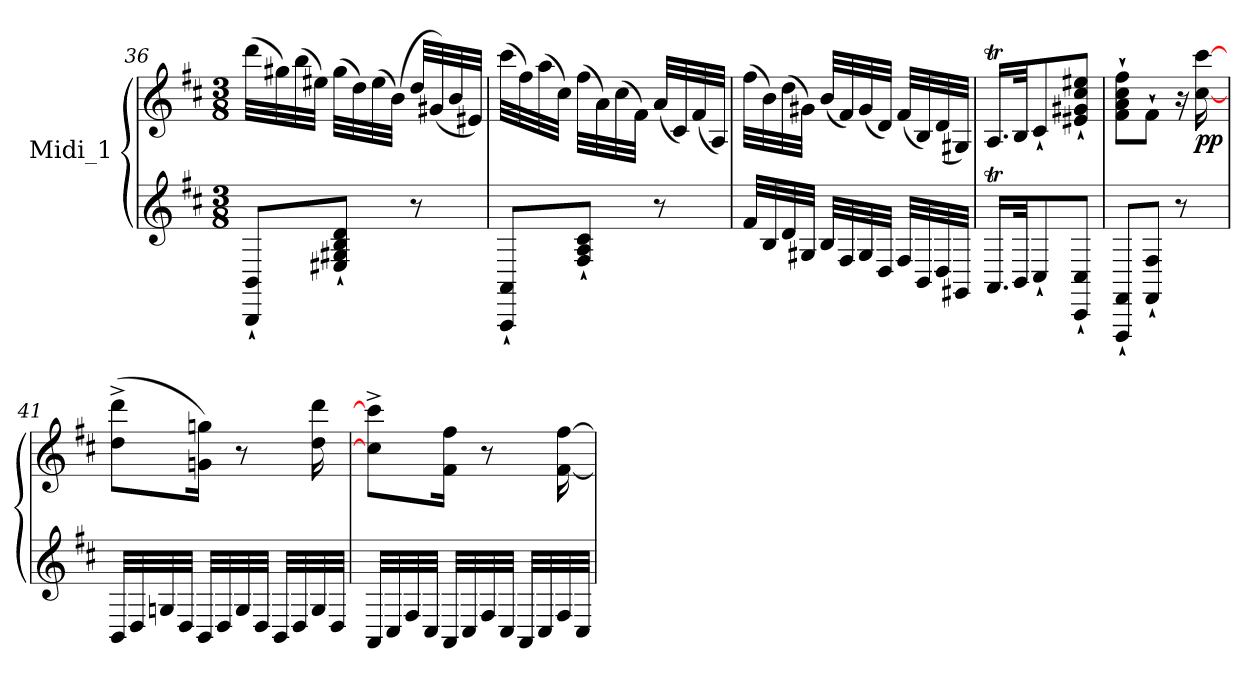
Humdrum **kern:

**kern	**kern	**dynam
*part1	*part1	*part1
*staff2	*staff1	*staff1/2
*I"Midi_1	*	*
!!LO:LB:g=z
*clefG2	*clefG2	*
*k[f#c#]	*k[f#c#]	*
*D:	*D:	*
*M3/8	*M3/8	*
=36	=36	=36
8BBB/` 8BB/`L	(32ddd\LLL	.
.	32gg#X\)	.
.	(32bb\	.
.	32ee#X\JJJ)	.
8E#X/` 8G#X/` 8B/` 8d/`J	(32gg#\LLL	.
.	32dd\)	.
.	(32ee#\	.
.	(32b\JJJ)	.
8r	32dd/LLL	.
.	(32g#X/)	.
.	32b/	.
.	32e#X/JJJ)	.
=37	=37	=37
*	*MM75	*
8AAA/` 8AA/`L	(32ccc#\LLL	.
.	32ff#\)	.
.	(32aa\	.
.	32cc#\JJJ)	.
8F#/` 8A/` 8c#/`J	(32ff#\LLL	.
.	32a\)	.
.	(32cc#\	.
.	32f#\JJJ)	.
8r	(32a/LLL	.
.	32c#/)	.
.	(32f#/	.
.	32A/JJJ)	.
=38	=38	=38
32f#/LLL	(>32ff#\LLL	.
32B/	32b\)	.
32d/	(>32dd\	.
32G#X/JJJ	32g#X\JJJ)	.
32B/LLL	(32b/LLL	.
32F#/	32f#/)	.
32G#/	(32g#/	.
32D/JJJ	32d/JJJ)	.
32F#/LLL	(32f#/LLL	.
32BB/	32B/)	.
32D/	(32d/	.
32GG#X/JJJ	32G#X/JJJ)	.
!!LO:PB:g=z
=39	=39	=39
16.AAT/LL	16.AT/LL	.
32BB/JK	32B/JK	.
8C#`/	8c#`/	.
8CC#/` 8C#/`J	8e#X/` 8g#X/` 8cc#/` 8ee#X/`J	.
=40	=40	=40
8FFF#/` 8FF#/`L	8f#\` 8a\` 8cc#\` 8ff#\`L	.
8FF#/` 8F#/`J	8f#`\J	.
8r	16r	.
!	!	!LO:DY:b
.	[16cc#\ [16ccc#\	pp
=41	=41	=41
*	*MM75	*
32BB/LLL	(8dd\^ 8ddd\^L	.
32D/	.	.
32Gni/	.	.
32D/JJJ	.	.
32BB/LLL	16gni\ 16ggni\Jk)	.
32D/	.	.
32G/	8r	.
32D/JJJ	.	.
32BB/LLL	.	.
32D/	.	.
32G/	16dd\ 16ddd\	.
32D/JJJ	.	.
=42	=42	=42
32AA/LLL	8cc#\]^ 8ccc#\]^L	.
32C#/	.	.
32F#/	.	.
32C#/JJJ	.	.
32AA/LLL	16f#\ 16ff#\Jk	.
32C#/	.	.
32F#/	8r	.
32C#/JJJ	.	.
32AA/LLL	.	.
32C#/	.	.
32F#/	[16f#\ [16ff#\	.
32C#/JJJ	.	.
=	=	=
*-	*-	*-
